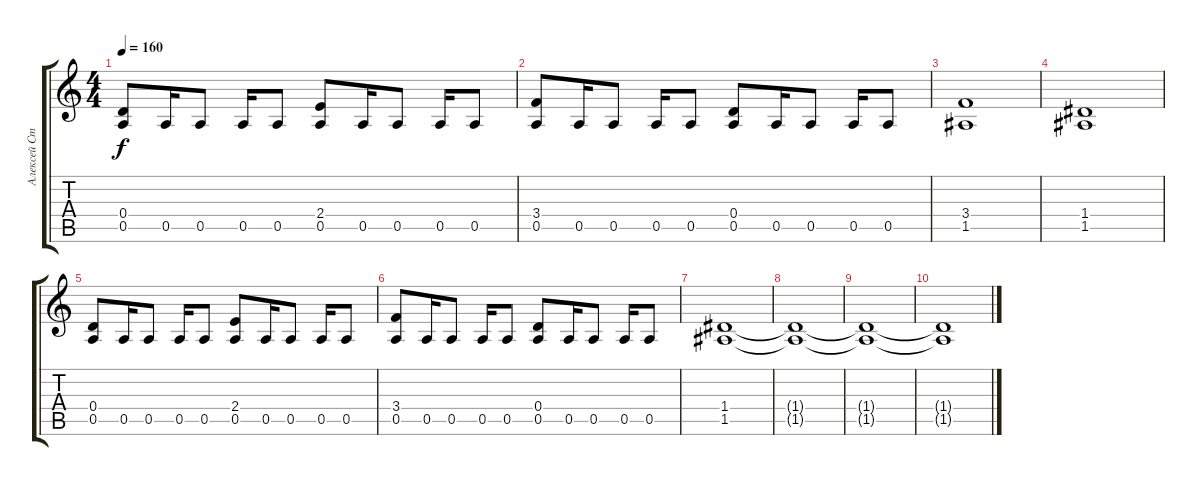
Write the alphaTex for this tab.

\track ("Алексей Страйк" "Алексей Ст") {instrument distortionguitar}
\staff {score tabs}
\tuning (E4 B3 G3 D3 A2 D2) {hide}
\ts (4 4)
\tempo 160
\clef g2
\ks c
(0.4 0.5).8{dy f} 0.5.16 0.5.8 0.5.16 0.5.8 (2.4 0.5).8 0.5.16 0.5.8 0.5.16 0.5.8 |
(3.4 0.5).8 0.5.16 0.5.8 0.5.16 0.5.8 (0.4 0.5).8 0.5.16 0.5.8 0.5.16 0.5.8 |
(3.4 1.5).1 |
(1.4 1.5).1 |
(0.4 0.5).8 0.5.16 0.5.8 0.5.16 0.5.8 (2.4 0.5).8 0.5.16 0.5.8 0.5.16 0.5.8 |
(3.4 0.5).8 0.5.16 0.5.8 0.5.16 0.5.8 (0.4 0.5).8 0.5.16 0.5.8 0.5.16 0.5.8 |
(1.4 1.5).1 |
(1.4{t} 1.5{t}).1 |
(1.4{t} 1.5{t}).1 |
(1.4{t} 1.5{t}).1
